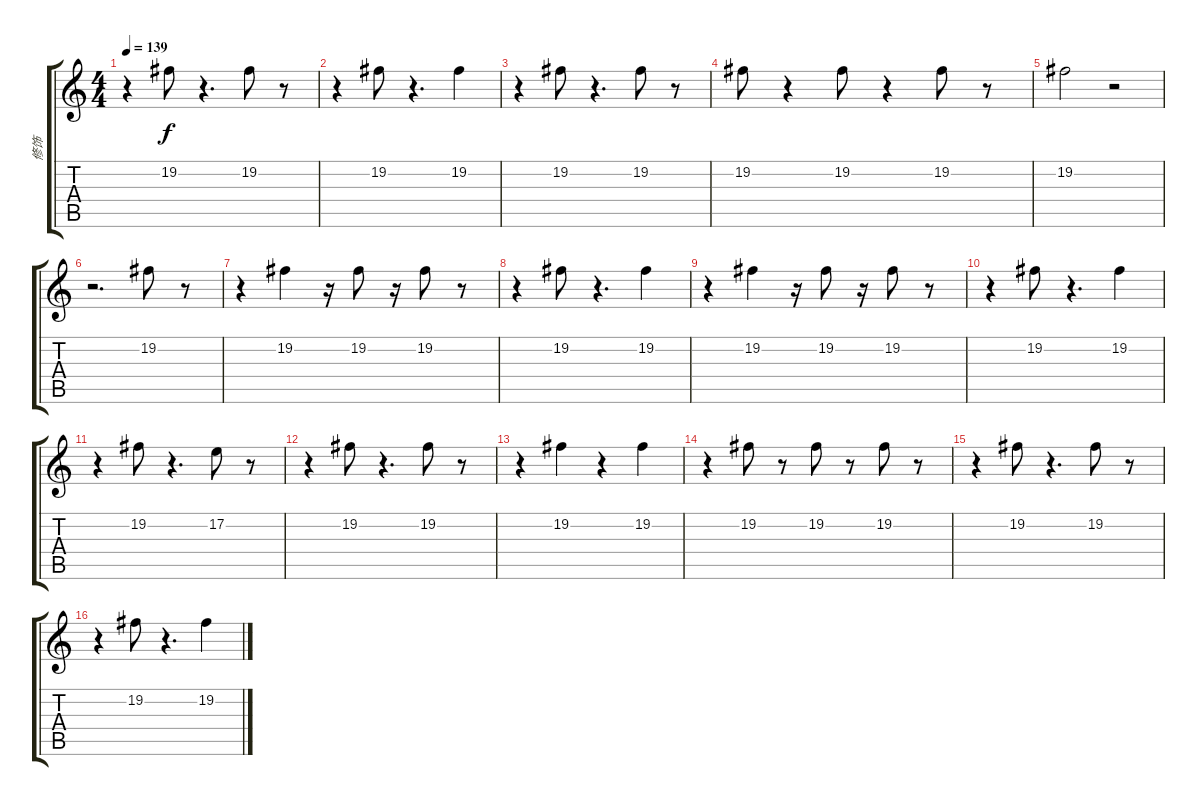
\track ("修饰" "修饰") {instrument gunshot}
\staff {score tabs}
\tuning (E4 B3 G3 D3 A2 E2) {hide}
\ts (4 4)
\tempo 139
\clef g2
\ks c
r.4{dy f} 19.2.8 r.4{d} 19.2.8 r.8 |
r.4 19.2.8 r.4{d} 19.2.4 |
r.4 19.2.8 r.4{d} 19.2.8 r.8 |
19.2.8 r.4 19.2.8 r.4 19.2.8 r.8 |
19.2.2 r.2 |
r.2{d} 19.2.8 r.8 |
r.4 19.2.4 r.16 19.2.8 r.16 19.2.8 r.8 |
r.4 19.2.8 r.4{d} 19.2.4 |
r.4 19.2.4 r.16 19.2.8 r.16 19.2.8 r.8 |
r.4 19.2.8 r.4{d} 19.2.4 |
r.4 19.2.8 r.4{d} 17.2.8 r.8 |
r.4 19.2.8 r.4{d} 19.2.8 r.8 |
r.4 19.2.4 r.4 19.2.4 |
r.4 19.2.8 r.8 19.2.8 r.8 19.2.8 r.8 |
r.4 19.2.8 r.4{d} 19.2.8 r.8 |
r.4 19.2.8 r.4{d} 19.2.4
